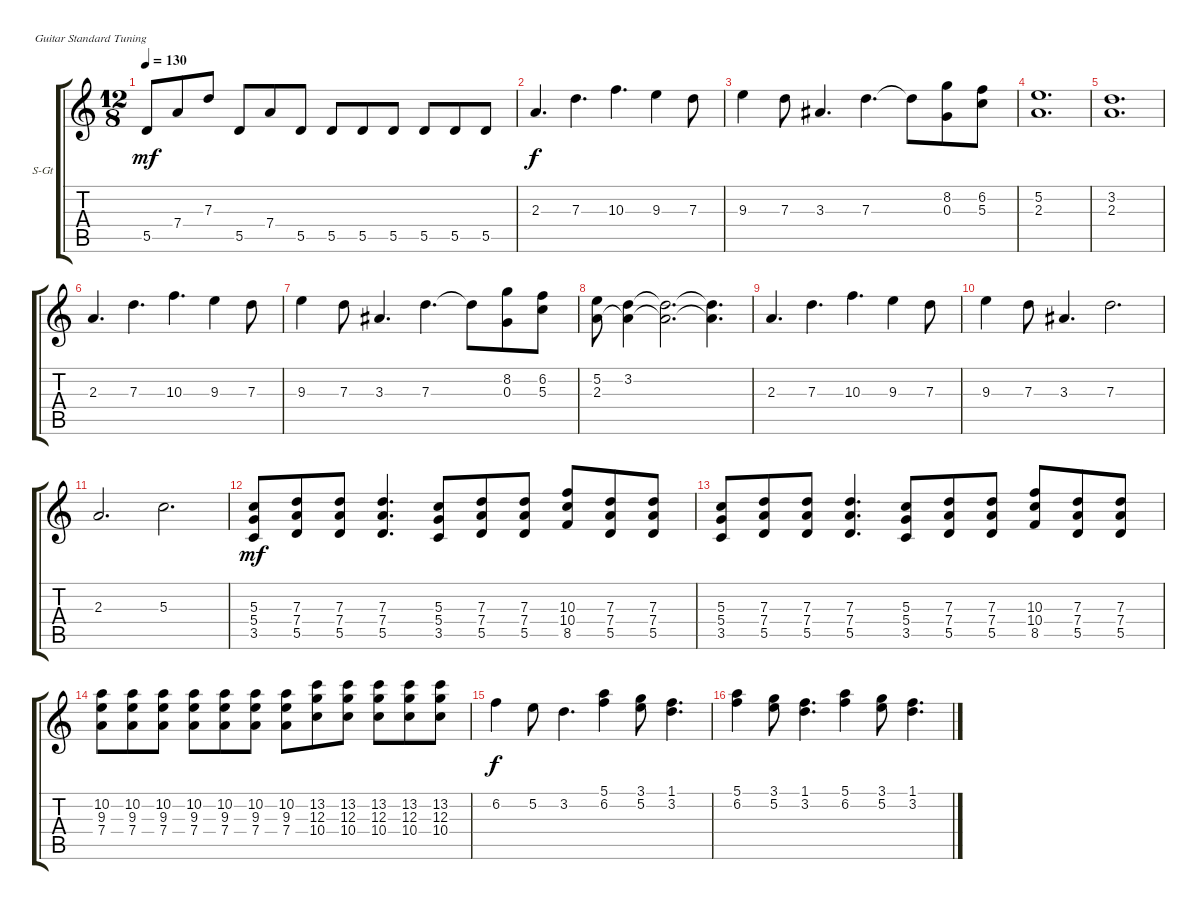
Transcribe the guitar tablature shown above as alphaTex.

\defaultSystemsLayout 4
\bracketExtendMode groupsimilarinstruments
\firstSystemTrackNameOrientation horizontal
\otherSystemsTrackNameOrientation horizontal
\track ("Steel Guitar" "S-Gt") {instrument acousticguitarsteel}
\staff {score tabs}
\tuning (E4 B3 G3 D3 A2 E2)
\ts (12 8)
\tempo 130
\clef g2
\ks c
5.5.8{dy mf} 7.4.8 7.3.8 5.5.8 7.4.8 5.5.8 5.5.8 5.5.8 5.5.8 5.5.8 5.5.8 5.5.8 |
2.3.4{d dy f} 7.3.4{d} 10.3.4{d} 9.3.4 7.3.8 |
9.3.4 7.3.8 3.3.4{d} 7.3.4{d} 7.3{t}.8 (0.3 8.2).8 (5.3 6.2).8 |
(2.3 5.2).1{d} |
(3.2 2.3).1{d} |
2.3.4{d} 7.3.4{d} 10.3.4{d} 9.3.4 7.3.8 |
9.3.4 7.3.8 3.3.4{d} 7.3.4{d} 7.3{t}.8 (0.3 8.2).8 (5.3 6.2).8 |
(5.2 2.3).8 (2.3{t} 3.2).4 (3.2{t} 2.3{t}).2{d} (2.3{t} 3.2{t}).4{d} |
2.3.4{d} 7.3.4{d} 10.3.4{d} 9.3.4 7.3.8 |
9.3.4 7.3.8 3.3.4{d} 7.3.2{d} |
2.3.2{d} 5.3.2{d} |
(3.5 5.4 5.3).8{dy mf} (5.5 7.4 7.3).8 (7.3 7.4 5.5).8 (7.3 7.4 5.5).4{d} (3.5 5.4 5.3).8 (7.3 7.4 5.5).8 (5.5 7.4 7.3).8 (8.5 10.4 10.3).8 (7.3 7.4 5.5).8 (5.5 7.4 7.3).8 |
(3.5 5.4 5.3).8 (5.5 7.4 7.3).8 (7.3 7.4 5.5).8 (7.3 7.4 5.5).4{d} (3.5 5.4 5.3).8 (7.3 7.4 5.5).8 (5.5 7.4 7.3).8 (8.5 10.4 10.3).8 (7.3 7.4 5.5).8 (5.5 7.4 7.3).8 |
(7.4 9.3 10.2).8 (7.4 9.3 10.2).8 (7.4 9.3 10.2).8 (7.4 9.3 10.2).8 (7.4 9.3 10.2).8 (7.4 9.3 10.2).8 (7.4 9.3 10.2).8 (10.4 12.3 13.2).8 (10.4 12.3 13.2).8 (10.4 12.3 13.2).8 (10.4 12.3 13.2).8 (10.4 12.3 13.2).8 |
6.2.4{dy f} 5.2.8 3.2.4{d} (6.2 5.1).4 (5.2 3.1).8 (3.2 1.1).4{d} |
(6.2 5.1).4 (5.2 3.1).8 (3.2 1.1).4{d} (6.2 5.1).4 (5.2 3.1).8 (3.2 1.1).4{d}
